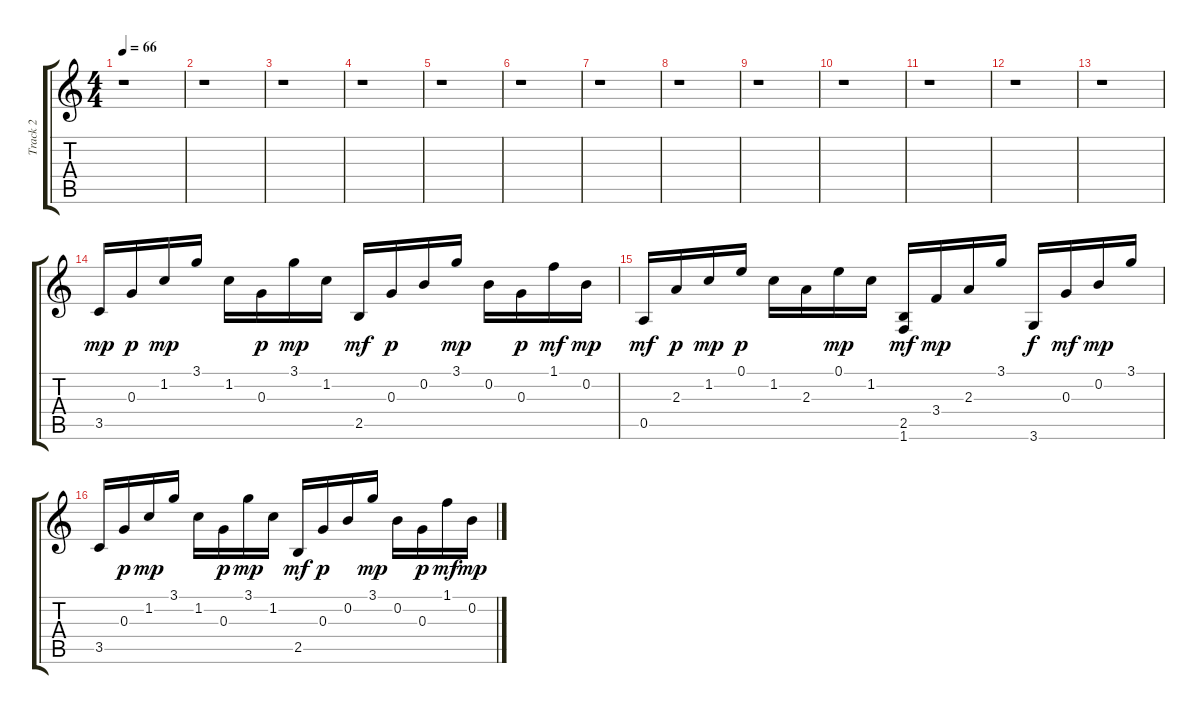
\track ("Track 2" "Track 2") {instrument acousticguitarnylon}
\staff {score tabs}
\tuning (E4 B3 G3 D3 A2 E2) {hide}
\ts (4 4)
\tempo 66
\clef g2
\ks c
r.1{dy f} |
r.1 |
r.1 |
r.1 |
r.1 |
r.1 |
r.1 |
r.1 |
r.1 |
r.1 |
r.1 |
r.1 |
r.1 |
3.5.16{dy mp} 0.3.16{dy p} 1.2.16{dy mp} 3.1.16 1.2.16 0.3.16{dy p} 3.1.16{dy mp} 1.2.16 2.5.16{dy mf} 0.3.16{dy p} 0.2.16 3.1.16{dy mp} 0.2.16 0.3.16{dy p} 1.1.16{dy mf} 0.2.16{dy mp} |
0.5.16{dy mf} 2.3.16{dy p} 1.2.16{dy mp} 0.1.16{dy p} 1.2.16 2.3.16 0.1.16{dy mp} 1.2.16 (2.5 1.6).16{dy mf} 3.4.16{dy mp} 2.3.16 3.1.16 3.6.16{dy f} 0.3.16{dy mf} 0.2.16{dy mp} 3.1.16 |
3.5.16 0.3.16{dy p} 1.2.16{dy mp} 3.1.16 1.2.16 0.3.16{dy p} 3.1.16{dy mp} 1.2.16 2.5.16{dy mf} 0.3.16{dy p} 0.2.16 3.1.16{dy mp} 0.2.16 0.3.16{dy p} 1.1.16{dy mf} 0.2.16{dy mp}
